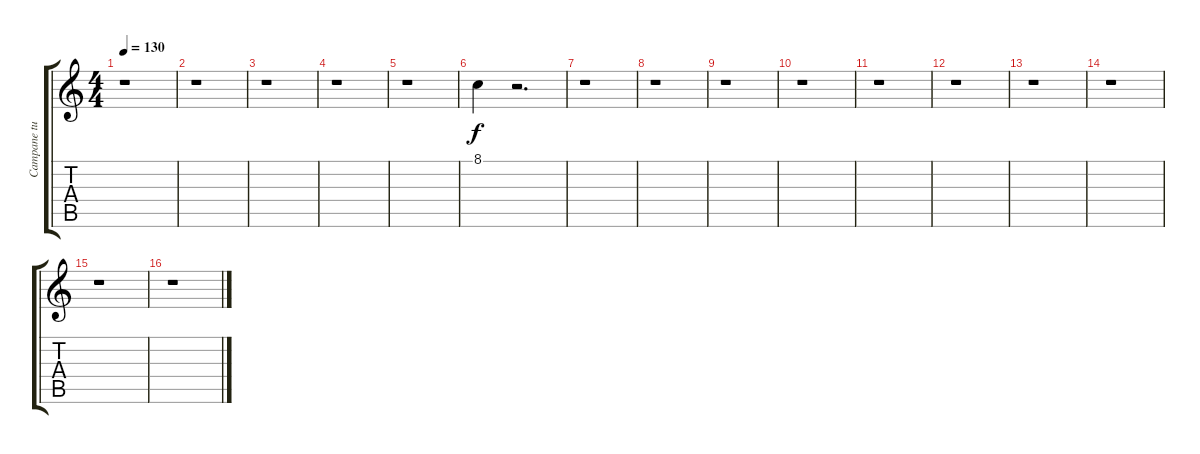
\track ("Campane tubulari" "Campane tu") {instrument tubularbells}
\staff {score tabs}
\tuning (E4 B3 G3 D3 A2 E2) {hide}
\ts (4 4)
\tempo 130
\clef g2
\ks c
r.1{dy f} |
r.1 |
r.1 |
r.1 |
r.1 |
8.1.4 r.2{d} |
r.1 |
r.1 |
r.1 |
r.1 |
r.1 |
r.1 |
r.1 |
r.1 |
r.1 |
r.1
